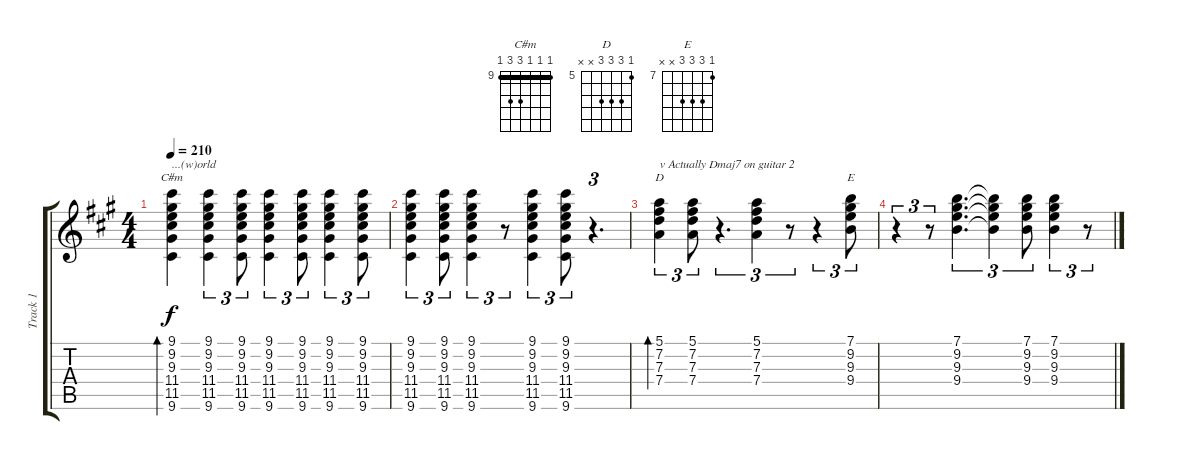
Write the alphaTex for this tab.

\track ("Track 1" "Track 1") {instrument electricguitarclean}
\staff {score tabs}
\tuning (E4 B3 G3 D3 A2 E2) {hide}
\chord ("C#m" 9 9 9 11 11 9) {firstfret 9 barre 9}
\chord ("D" 5 7 7 7 x x) {firstfret 5}
\chord ("E" 7 9 9 9 x x) {firstfret 7}
\ts (4 4)
\tempo 210
\clef g2
\ks a
(9.1 9.2 9.3 11.4 11.5 9.6).4{bd 120 ch "C#m" txt "...(w)orld" dy f} (9.1 9.2 9.3 11.4 11.5 9.6).4{tu (3 2)} (9.1 9.2 9.3 11.4 11.5 9.6).8{tu (3 2)} (9.1 9.2 9.3 11.4 11.5 9.6).4{tu (3 2)} (9.1 9.2 9.3 11.4 11.5 9.6).8{tu (3 2)} (9.1 9.2 9.3 11.4 11.5 9.6).4{tu (3 2)} (9.1 9.2 9.3 11.4 11.5 9.6).8{tu (3 2)} |
(9.1 9.2 9.3 11.4 11.5 9.6).4{tu (3 2)} (9.1 9.2 9.3 11.4 11.5 9.6).8{tu (3 2)} (9.1 9.2 9.3 11.4 11.5 9.6).4{tu (3 2)} r.8{tu (3 2)} (9.1 9.2 9.3 11.4 11.5 9.6).4{tu (3 2)} (9.1 9.2 9.3 11.4 11.5 9.6).8{tu (3 2)} r.4{d tu (3 2)} |
(5.1 7.2 7.3 7.4).4{tu (3 2) bd 240 ch "D" txt "v Actually Dmaj7 on guitar 2"} (5.1 7.2 7.3 7.4).8{tu (3 2)} r.4{d tu (3 2)} (5.1 7.2 7.3 7.4).4{tu (3 2)} r.8{tu (3 2)} r.4{tu (3 2)} (7.1 9.2 9.3 9.4).8{tu (3 2) ch "E"} |
r.4{tu (3 2)} r.8{tu (3 2)} (7.1 9.2 9.3 9.4).4{d tu (3 2)} (7.1{t} 9.2{t} 9.3{t} 9.4{t}).4{tu (3 2)} (7.1 9.2 9.3 9.4).8{tu (3 2)} (7.1 9.2 9.3 9.4).4{tu (3 2)} r.8{tu (3 2)}
